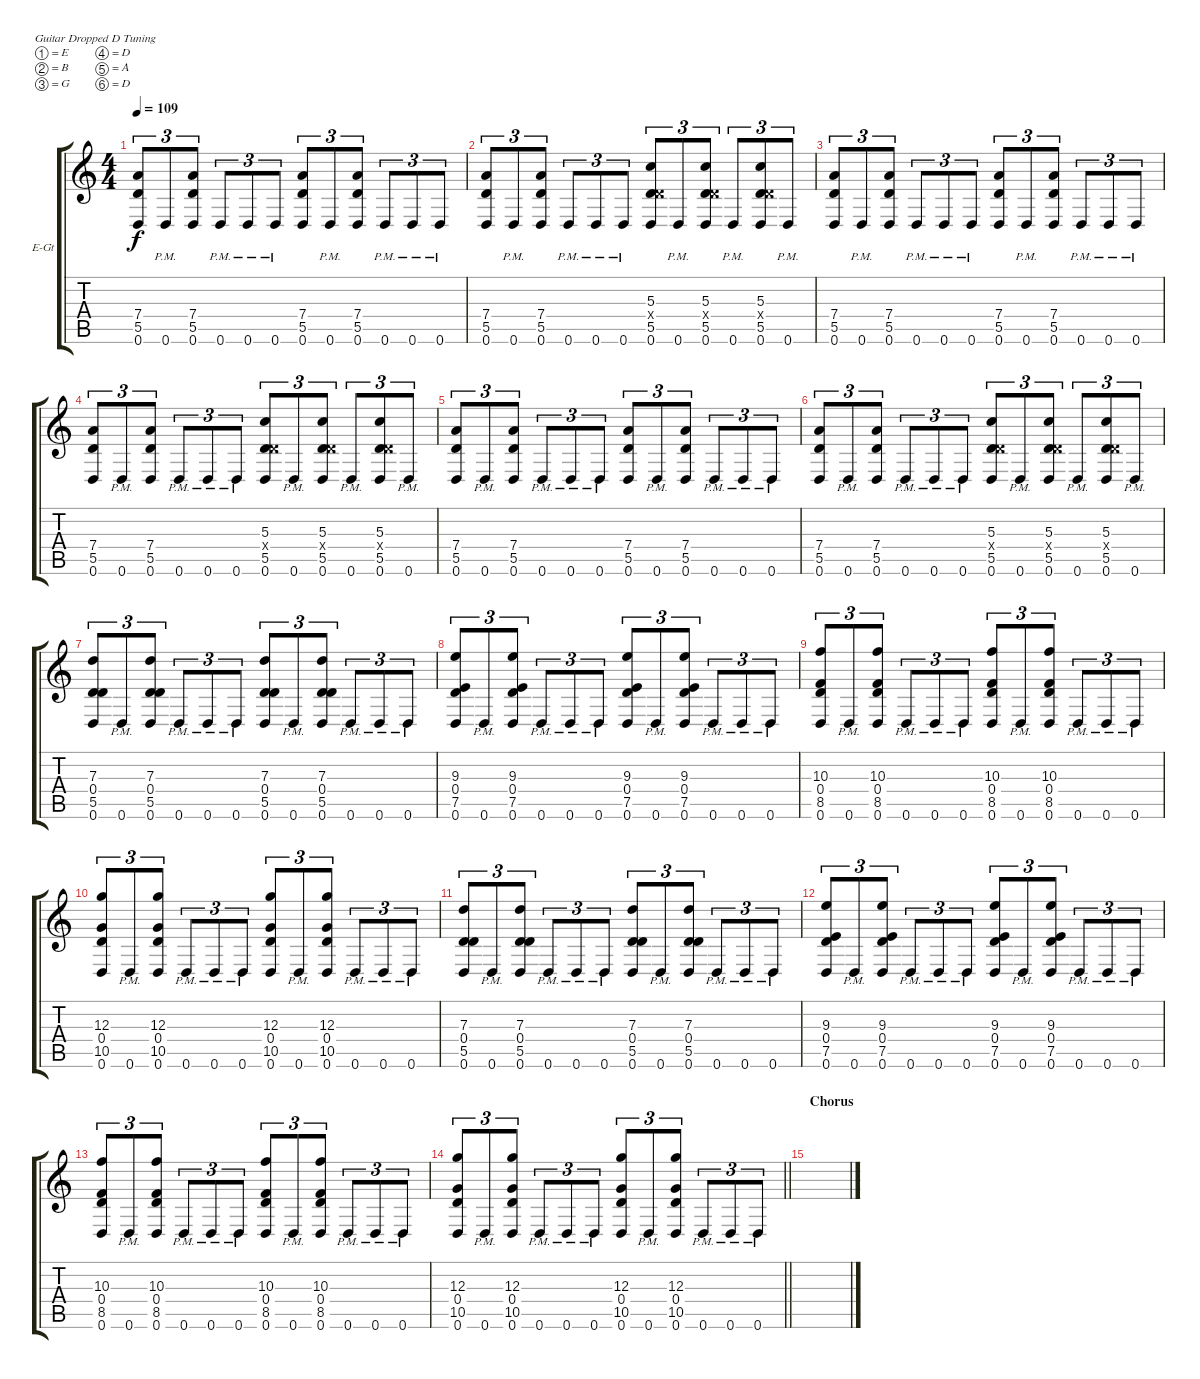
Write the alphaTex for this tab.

\bracketExtendMode groupsimilarinstruments
\firstSystemTrackNameOrientation horizontal
\otherSystemsTrackNameOrientation horizontal
\track ("Guitar 3" "E-Gt") {instrument electricguitarclean}
\staff {score tabs}
\tuning (E4 B3 G3 D3 A2 D2)
\ts (4 4)
\tempo 109
\clef g2
\scale
0.333333
\ks c
(7.4 5.5 0.6).8{tu (3 2) dy f} 0.6{pm}.8{tu (3 2)} (7.4 5.5 0.6).8{tu (3 2)} 0.6{pm}.8{tu (3 2)} 0.6{pm}.8{tu (3 2)} 0.6{pm}.8{tu (3 2)} (7.4 5.5 0.6).8{tu (3 2)} 0.6{pm}.8{tu (3 2)} (7.4 5.5 0.6).8{tu (3 2)} 0.6{pm}.8{tu (3 2)} 0.6{pm}.8{tu (3 2)} 0.6{pm}.8{tu (3 2)} |
\scale
0.333333 (7.4 5.5 0.6).8{tu (3 2)} 0.6{pm}.8{tu (3 2)} (7.4 5.5 0.6).8{tu (3 2)} 0.6{pm}.8{tu (3 2)} 0.6{pm}.8{tu (3 2)} 0.6{pm}.8{tu (3 2)} (5.5 5.3 0.4{x} 0.6).8{tu (3 2)} 0.6{pm}.8{tu (3 2)} (5.5 5.3 0.4{x} 0.6).8{tu (3 2)} 0.6{pm}.8{tu (3 2)} (5.5 5.3 0.4{x} 0.6).8{tu (3 2)} 0.6{pm}.8{tu (3 2)} |
\scale
0.333333 (7.4 5.5 0.6).8{tu (3 2)} 0.6{pm}.8{tu (3 2)} (7.4 5.5 0.6).8{tu (3 2)} 0.6{pm}.8{tu (3 2)} 0.6{pm}.8{tu (3 2)} 0.6{pm}.8{tu (3 2)} (7.4 5.5 0.6).8{tu (3 2)} 0.6{pm}.8{tu (3 2)} (7.4 5.5 0.6).8{tu (3 2)} 0.6{pm}.8{tu (3 2)} 0.6{pm}.8{tu (3 2)} 0.6{pm}.8{tu (3 2)} |
\scale
0.333333 (7.4 5.5 0.6).8{tu (3 2)} 0.6{pm}.8{tu (3 2)} (7.4 5.5 0.6).8{tu (3 2)} 0.6{pm}.8{tu (3 2)} 0.6{pm}.8{tu (3 2)} 0.6{pm}.8{tu (3 2)} (5.5 5.3 0.4{x} 0.6).8{tu (3 2)} 0.6{pm}.8{tu (3 2)} (5.5 5.3 0.4{x} 0.6).8{tu (3 2)} 0.6{pm}.8{tu (3 2)} (5.5 5.3 0.4{x} 0.6).8{tu (3 2)} 0.6{pm}.8{tu (3 2)} |
\scale
0.333333 (7.4 5.5 0.6).8{tu (3 2)} 0.6{pm}.8{tu (3 2)} (7.4 5.5 0.6).8{tu (3 2)} 0.6{pm}.8{tu (3 2)} 0.6{pm}.8{tu (3 2)} 0.6{pm}.8{tu (3 2)} (7.4 5.5 0.6).8{tu (3 2)} 0.6{pm}.8{tu (3 2)} (7.4 5.5 0.6).8{tu (3 2)} 0.6{pm}.8{tu (3 2)} 0.6{pm}.8{tu (3 2)} 0.6{pm}.8{tu (3 2)} |
\scale
0.333333 (7.4 5.5 0.6).8{tu (3 2)} 0.6{pm}.8{tu (3 2)} (7.4 5.5 0.6).8{tu (3 2)} 0.6{pm}.8{tu (3 2)} 0.6{pm}.8{tu (3 2)} 0.6{pm}.8{tu (3 2)} (5.5 5.3 0.4{x} 0.6).8{tu (3 2)} 0.6{pm}.8{tu (3 2)} (5.5 5.3 0.4{x} 0.6).8{tu (3 2)} 0.6{pm}.8{tu (3 2)} (5.5 5.3 0.4{x} 0.6).8{tu (3 2)} 0.6{pm}.8{tu (3 2)} |
\scale
0.333333 (7.3 0.4 5.5 0.6).8{tu (3 2)} 0.6{pm}.8{tu (3 2)} (7.3 0.4 5.5 0.6).8{tu (3 2)} 0.6{pm}.8{tu (3 2)} 0.6{pm}.8{tu (3 2)} 0.6{pm}.8{tu (3 2)} (7.3 0.4 5.5 0.6).8{tu (3 2)} 0.6{pm}.8{tu (3 2)} (7.3 0.4 5.5 0.6).8{tu (3 2)} 0.6{pm}.8{tu (3 2)} 0.6{pm}.8{tu (3 2)} 0.6{pm}.8{tu (3 2)} |
\scale
0.333333 (9.3 0.4 7.5 0.6).8{tu (3 2)} 0.6{pm}.8{tu (3 2)} (9.3 0.4 7.5 0.6).8{tu (3 2)} 0.6{pm}.8{tu (3 2)} 0.6{pm}.8{tu (3 2)} 0.6{pm}.8{tu (3 2)} (9.3 0.4 7.5 0.6).8{tu (3 2)} 0.6{pm}.8{tu (3 2)} (9.3 0.4 7.5 0.6).8{tu (3 2)} 0.6{pm}.8{tu (3 2)} 0.6{pm}.8{tu (3 2)} 0.6{pm}.8{tu (3 2)} |
\scale
0.333333 (10.3 0.4 8.5 0.6).8{tu (3 2)} 0.6{pm}.8{tu (3 2)} (10.3 0.4 8.5 0.6).8{tu (3 2)} 0.6{pm}.8{tu (3 2)} 0.6{pm}.8{tu (3 2)} 0.6{pm}.8{tu (3 2)} (10.3 0.4 8.5 0.6).8{tu (3 2)} 0.6{pm}.8{tu (3 2)} (10.3 0.4 8.5 0.6).8{tu (3 2)} 0.6{pm}.8{tu (3 2)} 0.6{pm}.8{tu (3 2)} 0.6{pm}.8{tu (3 2)} |
\scale
0.333333 (12.3 0.4 10.5 0.6).8{tu (3 2)} 0.6{pm}.8{tu (3 2)} (12.3 0.4 10.5 0.6).8{tu (3 2)} 0.6{pm}.8{tu (3 2)} 0.6{pm}.8{tu (3 2)} 0.6{pm}.8{tu (3 2)} (12.3 0.4 10.5 0.6).8{tu (3 2)} 0.6{pm}.8{tu (3 2)} (12.3 0.4 10.5 0.6).8{tu (3 2)} 0.6{pm}.8{tu (3 2)} 0.6{pm}.8{tu (3 2)} 0.6{pm}.8{tu (3 2)} |
\scale
0.333333 (7.3 0.4 5.5 0.6).8{tu (3 2)} 0.6{pm}.8{tu (3 2)} (7.3 0.4 5.5 0.6).8{tu (3 2)} 0.6{pm}.8{tu (3 2)} 0.6{pm}.8{tu (3 2)} 0.6{pm}.8{tu (3 2)} (7.3 0.4 5.5 0.6).8{tu (3 2)} 0.6{pm}.8{tu (3 2)} (7.3 0.4 5.5 0.6).8{tu (3 2)} 0.6{pm}.8{tu (3 2)} 0.6{pm}.8{tu (3 2)} 0.6{pm}.8{tu (3 2)} |
\scale
0.333333 (9.3 0.4 7.5 0.6).8{tu (3 2)} 0.6{pm}.8{tu (3 2)} (9.3 0.4 7.5 0.6).8{tu (3 2)} 0.6{pm}.8{tu (3 2)} 0.6{pm}.8{tu (3 2)} 0.6{pm}.8{tu (3 2)} (9.3 0.4 7.5 0.6).8{tu (3 2)} 0.6{pm}.8{tu (3 2)} (9.3 0.4 7.5 0.6).8{tu (3 2)} 0.6{pm}.8{tu (3 2)} 0.6{pm}.8{tu (3 2)} 0.6{pm}.8{tu (3 2)} |
\scale
0.333333 (10.3 0.4 8.5 0.6).8{tu (3 2)} 0.6{pm}.8{tu (3 2)} (10.3 0.4 8.5 0.6).8{tu (3 2)} 0.6{pm}.8{tu (3 2)} 0.6{pm}.8{tu (3 2)} 0.6{pm}.8{tu (3 2)} (10.3 0.4 8.5 0.6).8{tu (3 2)} 0.6{pm}.8{tu (3 2)} (10.3 0.4 8.5 0.6).8{tu (3 2)} 0.6{pm}.8{tu (3 2)} 0.6{pm}.8{tu (3 2)} 0.6{pm}.8{tu (3 2)} |
\scale
0.333333
\barLineRight lightlight
(12.3 0.4 10.5 0.6).8{tu (3 2)} 0.6{pm}.8{tu (3 2)} (12.3 0.4 10.5 0.6).8{tu (3 2)} 0.6{pm}.8{tu (3 2)} 0.6{pm}.8{tu (3 2)} 0.6{pm}.8{tu (3 2)} (12.3 0.4 10.5 0.6).8{tu (3 2)} 0.6{pm}.8{tu (3 2)} (12.3 0.4 10.5 0.6).8{tu (3 2)} 0.6{pm}.8{tu (3 2)} 0.6{pm}.8{tu (3 2)} 0.6{pm}.8{tu (3 2)} |
\section ("" "Chorus")
\scale
0.333333 |
\scale
0.333333
